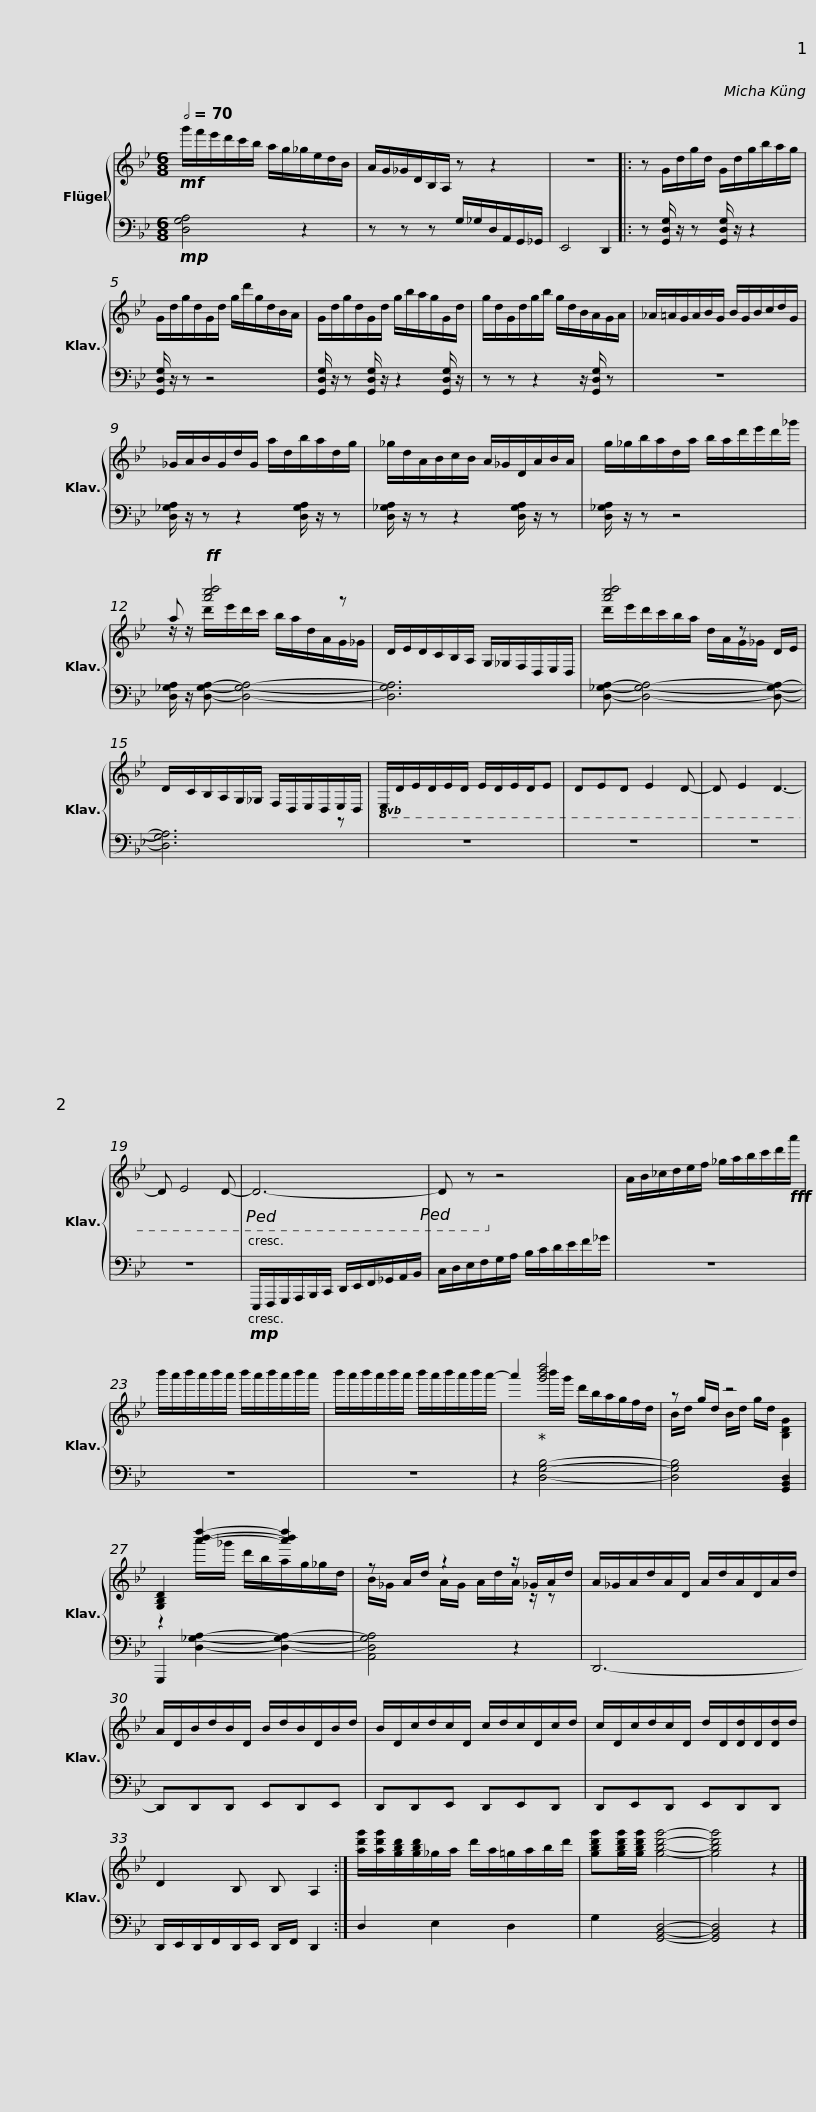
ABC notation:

X:1
%%score { ( 1 3 ) | 2 }
L:1/8
Q:1/2=70
M:6/8
I:linebreak $
K:Bb
V:1 treble
V:3 treble
V:2 bass
V:1
!mf! g'/f'/e'/d'/c'/b/ a/g/_g/e/d/B/ | A/G/_G/D/B,/A,/ z z2 | z6 |: z G/d/g/d/ G/d/g/b/a/g/ |$ G/d/g/d/G/d/ g/d'/g/d/B/A/ | %5
 G/d/g/d/G/d/ g/b/a/g/G/d/ | g/d/G/d/g/b/ g/d/B/A/G/A/ |$ _A/=A/G/A/B/G/ B/G/B/c/d/G/ | _G/A/B/G/d/G/ a/d/b/a/d/g/ | _g/d/A/B/c/B/ A/_G/D/A/B/A/ |$ %10
 g/_g/b/a/d/a/ b/a/d'/e'/d'/_g'/ | a!ff! [a'c''d'']4 z |$ D/E/D/C/B,/A,/ G,/_G,/F,/D,/E,/D,/ | [a'c''d'']4 z D/E/ |$ D/C/B,/A,/G,/_G,/ F,/D,/E,/D,/E,/D,/ | %15
!8vb(! E,/D,/E,/D,/E,/D,/ E,/D,/E,/D,/E, | D,E,D, E,2 D,- | D, E,2 D,3- | D, E,4 D,- |$!ped! D,6-!ped! | %20
 D, z!8vb)! z4 | A/B/_c/d/e/f/ _g/a/b/c'/d'/!fff!a'/ |$ b'/a'/b'/a'/b'/a'/ b'/a'/b'/a'/b'/a'/ | b'/a'/b'/a'/b'/a'/ b'/a'/b'/a'/b'/a'/- | a'2!ped-up! [g'b'd'']4 |$ %25
 z g/d/ z4 | [G,B,D]2 [a'b'd'']2- [a'b'd'']2 | z A/d/ z2 z/ _G/A/d/ |$ A/_G/A/d/A/D/ A/d/A/D/A/d/ | A/D/B/d/B/D/ B/d/B/D/B/d/ | %30
 B/D/c/d/c/D/ c/d/c/D/c/d/ |$ c/D/c/d/c/D/ d/D/[Dd]/D/[Dd]/d/ | D2 B, B, A,2 :| [ad'g']/[ad'g']/[gbd']/[gbd']/_g/a/ d'/a/=g/a/b/d'/ | [gbd'g'][gbd'g']/[gbd'g']/ [gbd'g']4- |$ %35
 [gbd'g']4 z2 |] %36
V:2
!mp! [D,G,A,]4 z2 | z z z G,/_G,/D,/A,,/G,,/_G,,/ | E,,4 D,,2 |: z [G,,D,G,]/ z/ z [G,,D,G,]/ z/ z2 |$ [G,,D,G,]/ z/ z z4 | %5
 [G,,D,G,]/ z/ z [G,,D,G,]/ z/ z2 [G,,D,G,]/ z/ | z z z2 z/ [G,,D,G,]/ z |$ z6 | [D,_G,A,]/ z/ z z2 [D,G,A,]/ z/ z | [D,_G,A,]/ z/ z z2 [D,G,A,]/ z/ z |$ %10
 [D,_G,A,]/ z/ z z4 | [D,_G,A,]/ z/ [D,G,A,]- [D,G,A,]4- |$ [D,G,A,]6 | [D,_G,A,]- [D,G,A,]4- [D,G,A,]- |$ [D,G,A,]6 | %15
 z6 | z6 | z6 | z6 |$!mp! E,,,/F,,,/G,,,/A,,,/B,,,/C,,/ D,,/E,,/F,,/_G,,/A,,/B,,/ | %20
 C,/D,/E,/F,/G,/A,/ B,/C/D/E/F/_G/ | z6 |$ z6 | z6 | z2 [D,G,B,]4- |$ %25
 [D,G,B,]4 [G,,B,,D,]2 | G,,,2 [D,_G,A,]2- [D,G,A,]2- | [A,,D,G,A,]4 z2 |$ D,,6- | D,,D,,D,, E,,D,,E,, | %30
 D,,D,,E,, D,,E,,D,, |$ D,,E,,D,, E,,D,,D,, | D,,/E,,/D,,/F,,/D,,/E,,/ D,,/F,,/ D,,2 :| D,2 E,2 D,2 | G,2 [G,,B,,D,]4- |$ %35
 [G,,B,,D,]4 z2 |] %36
V:3
 x6 | x6 | x6 |: x6 |$ x6 | %5
 x6 | x6 |$ x6 | x6 | x6 |$ %10
 x6 | z/ z/ d'/e'/d'/c'/ b/a/d/A/G/_G/ |$ x6 | d'/e'/d'/c'/b/a/ d/A/G/_G/ x |$ x5 z | %15
!8vb(! x6 | x6 | x6 | x6 |$ x6 | %20
 x2!8vb)! x4 | x6 |$ x6 | x6 | x2 b'/g'/ d'/b/a/g/f/d/ |$ %25
 B/d/ x B/d/ g/d/ [B,DG]2 | z2 a'/_g'/ d'/b/a/g/_g/d/ | B/_G/ x A/G/ A/d/A/ z/ z |$ x6 | x6 | %30
 x6 |$ x6 | x6 :| x6 | x6 |$ %35
 x6 |] %36
